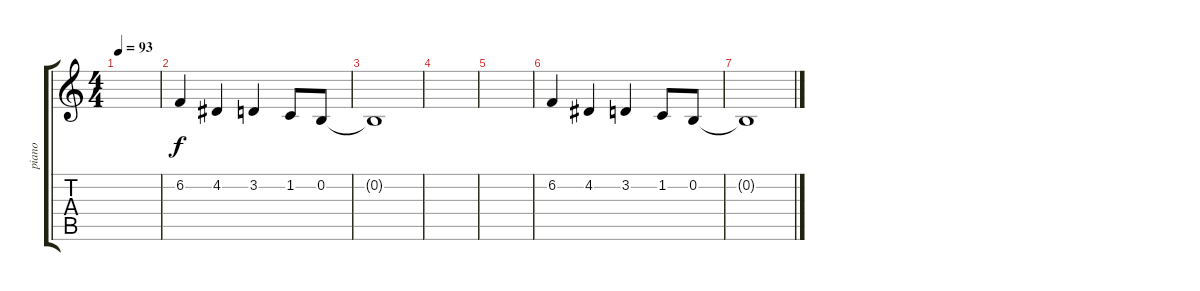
\track ("piano" "piano") {instrument pad5bowed}
\staff {score tabs}
\tuning (E4 B3 G3 D3 A2 E2) {hide}
\ts (4 4)
\tempo 93
\clef g2
\ks c
|
6.2.4 4.2.4 3.2.4 1.2.8 0.2.8 |
0.2{t}.1 |
|
|
6.2.4 4.2.4 3.2.4 1.2.8 0.2.8 |
0.2{t}.1
